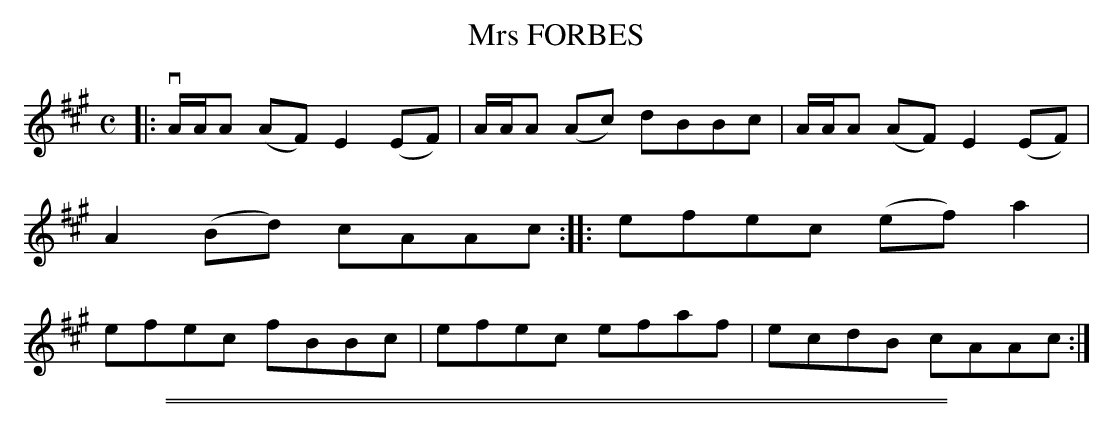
X:1
T: Mrs FORBES
M: C
L: 1/8
K: A
|:\
vA/A/A (AF) E2(EF) | A/A/A (Ac) dBBc |\
A/A/A (AF) E2(EF) | A2(Bd) cAAc ::\
efec (ef)a2 | efec fBBc |\
efec efaf | ecdB cAAc :|
